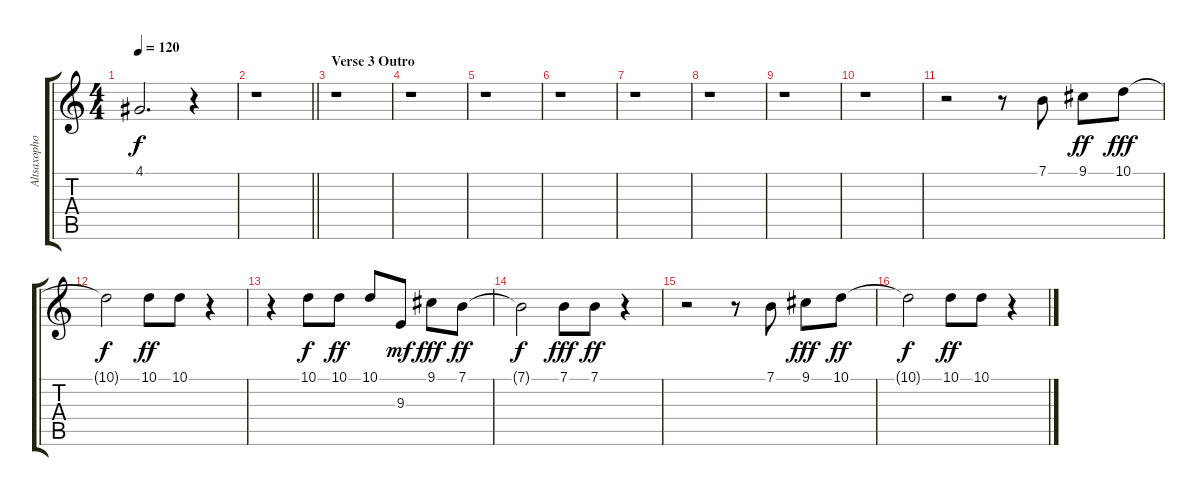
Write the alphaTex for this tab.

\track ("Altsaxophon" "Altsaxopho") {instrument altosax}
\staff {score tabs}
\tuning (E4 B3 G3 D3 A2 E2) {hide}
\ts (4 4)
\tempo 120
\clef g2
\ks c
4.1{t}.2{d dy f} r.4 |
\barLineRight lightlight
r.1 |
\section ("" "Verse 3 Outro")
r.1 |
r.1 |
r.1 |
r.1 |
r.1 |
r.1 |
r.1 |
r.1 |
r.2 r.8 7.1.8 9.1.8{dy ff} 10.1.8{dy fff} |
10.1{t}.2{dy f} 10.1.8{dy ff} 10.1.8 r.4 |
r.4 10.1.8{dy f} 10.1.8{dy ff} 10.1.8 9.3.8{dy mf} 9.1.8{dy fff} 7.1.8{dy ff} |
7.1{t}.2{dy f} 7.1.8{dy fff} 7.1.8{dy ff} r.4 |
r.2 r.8 7.1.8 9.1.8{dy fff} 10.1.8{dy ff} |
10.1{t}.2{dy f} 10.1.8{dy ff} 10.1.8 r.4
